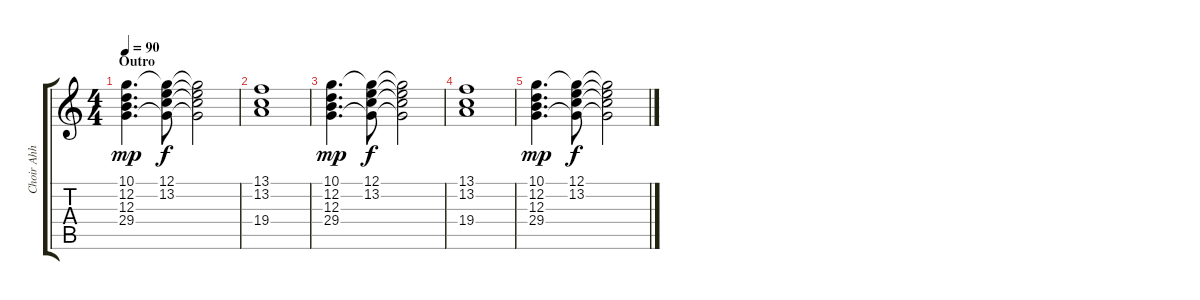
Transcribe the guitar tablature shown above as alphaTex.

\track ("Choir Ahh" "Choir Ahh") {instrument choiraahs}
\staff {score tabs}
\tuning (E4 B3 G3 D3 A2 E2) {hide}
\ts (4 4)
\section ("" "Outro")
\tempo 90
\clef g2
\ks c
(10.1 12.2 12.3 29.4).4{d dy mp} (12.1 13.2 12.3{t} 29.4{t}).8{dy f} (12.1{t} 13.2{t} 12.3{t} 29.4{t}).2 |
(13.1 13.2 19.4).1 |
(10.1 12.2 12.3 29.4).4{d dy mp} (12.1 13.2 12.3{t} 29.4{t}).8{dy f} (12.1{t} 13.2{t} 12.3{t} 29.4{t}).2 |
(13.1 13.2 19.4).1 |
(10.1 12.2 12.3 29.4).4{d dy mp} (12.1 13.2 12.3{t} 29.4{t}).8{dy f} (12.1{t} 13.2{t} 12.3{t} 29.4{t}).2
